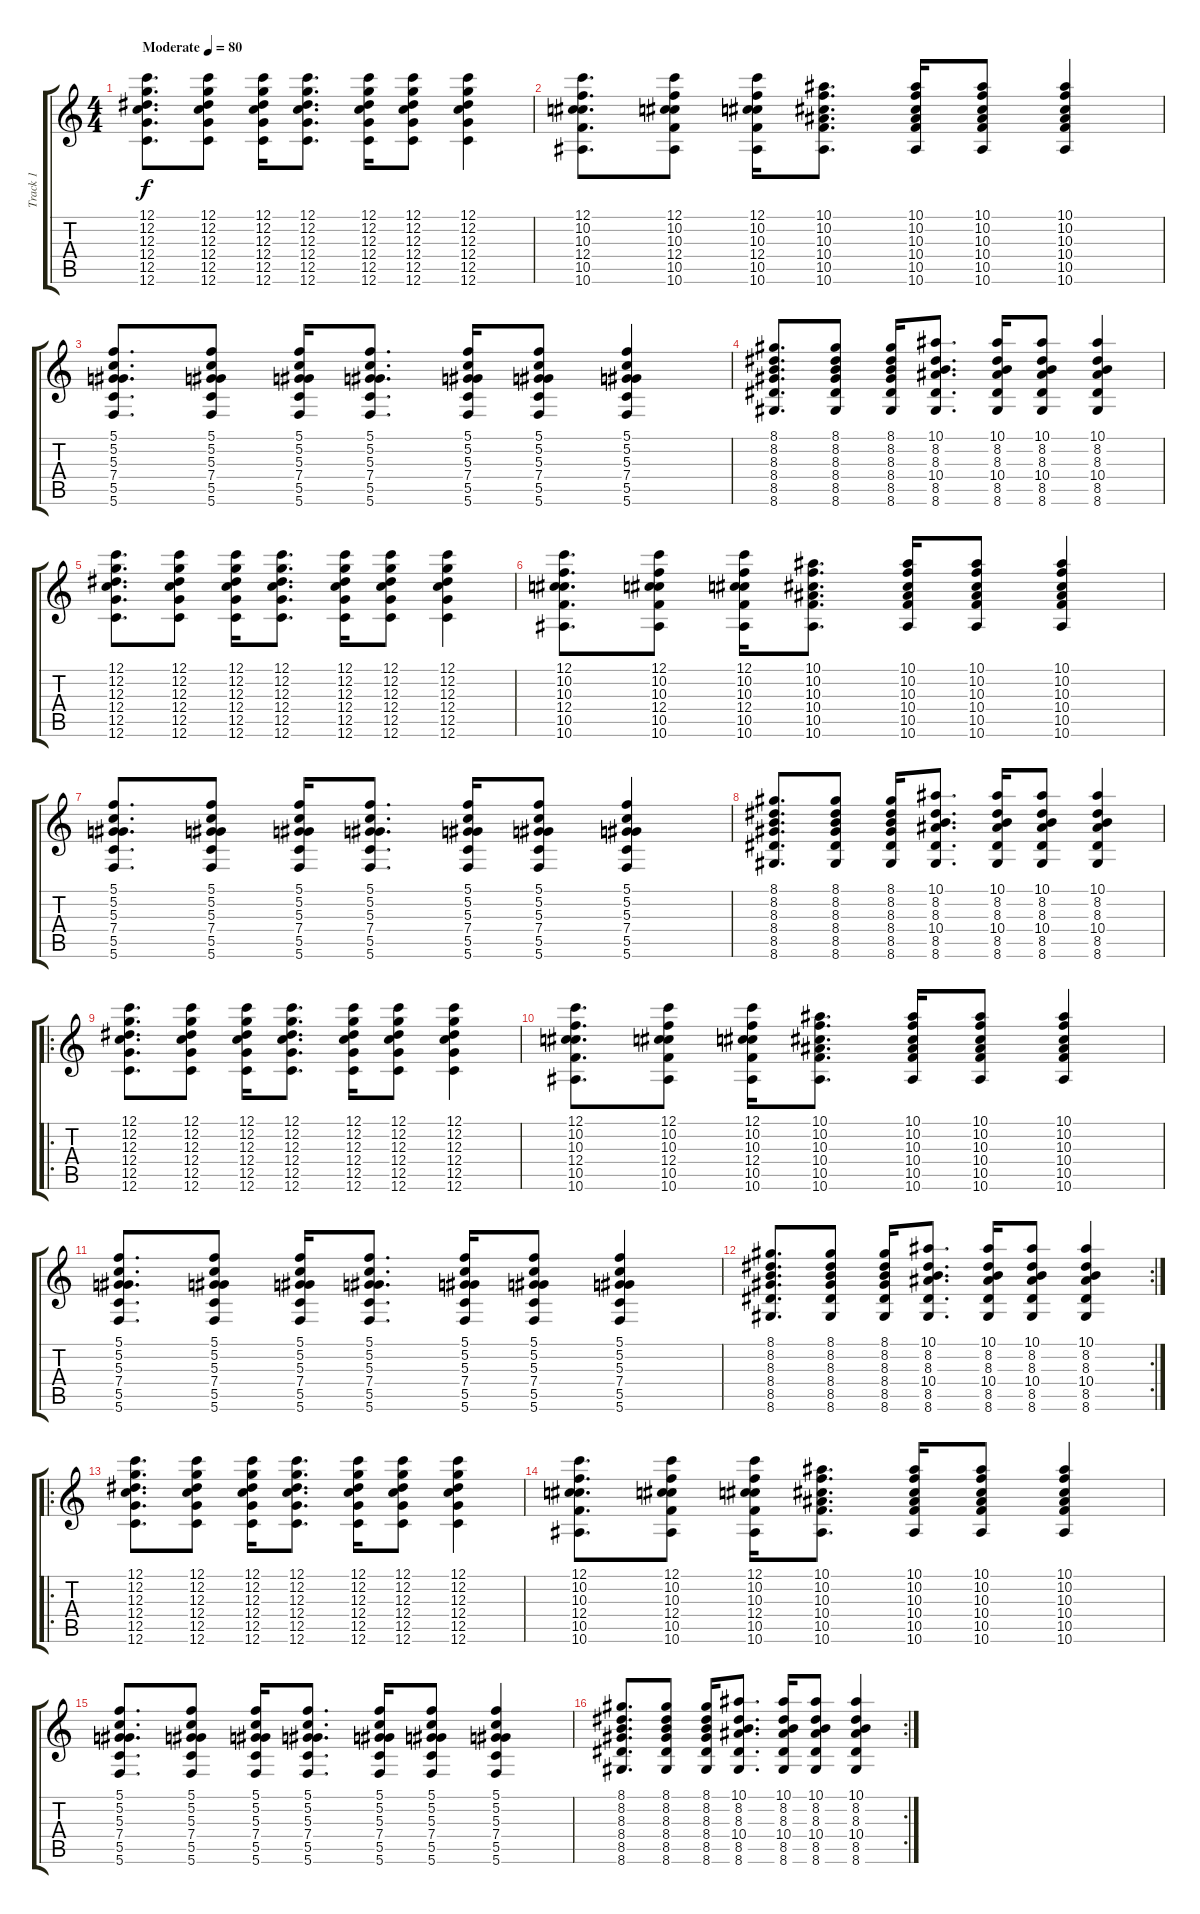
\track ("Track 1" "Track 1") {instrument electricguitarclean}
\staff {score tabs}
\tuning (C4 G3 Eb3 C3 G2 C2) {hide}
\ts (4 4)
\tempo (80 "Moderate")
\clef g2
\ks c
(12.1 12.2 12.3 12.4 12.5 12.6).8{d dy f instrument electricguitarclean} (12.1 12.2 12.3 12.4 12.5 12.6).8 (12.1 12.2 12.3 12.4 12.5 12.6).16 (12.1 12.2 12.3 12.4 12.5 12.6).8{d} (12.1 12.2 12.3 12.4 12.5 12.6).16 (12.1 12.2 12.3 12.4 12.5 12.6).8 (12.1 12.2 12.3 12.4 12.5 12.6).4 |
(12.1 10.2 10.3 12.4 10.5 10.6).8{d} (12.1 10.2 10.3 12.4 10.5 10.6).8 (12.1 10.2 10.3 12.4 10.5 10.6).16 (10.1 10.2 10.3 10.4 10.5 10.6).8{d} (10.1 10.2 10.3 10.4 10.5 10.6).16 (10.1 10.2 10.3 10.4 10.5 10.6).8 (10.1 10.2 10.3 10.4 10.5 10.6).4 |
(5.1 5.2 5.3 7.4 5.5 5.6).8{d} (5.1 5.2 5.3 7.4 5.5 5.6).8 (5.1 5.2 5.3 7.4 5.5 5.6).16 (5.1 5.2 5.3 7.4 5.5 5.6).8{d} (5.1 5.2 5.3 7.4 5.5 5.6).16 (5.1 5.2 5.3 7.4 5.5 5.6).8 (5.1 5.2 5.3 7.4 5.5 5.6).4 |
(8.1 8.2 8.3 8.4 8.5 8.6).8{d} (8.1 8.2 8.3 8.4 8.5 8.6).8 (8.1 8.2 8.3 8.4 8.5 8.6).16 (10.1 8.2 8.3 10.4 8.5 8.6).8{d} (10.1 8.2 8.3 10.4 8.5 8.6).16 (10.1 8.2 8.3 10.4 8.5 8.6).8 (10.1 8.2 8.3 10.4 8.5 8.6).4 |
(12.1 12.2 12.3 12.4 12.5 12.6).8{d} (12.1 12.2 12.3 12.4 12.5 12.6).8 (12.1 12.2 12.3 12.4 12.5 12.6).16 (12.1 12.2 12.3 12.4 12.5 12.6).8{d} (12.1 12.2 12.3 12.4 12.5 12.6).16 (12.1 12.2 12.3 12.4 12.5 12.6).8 (12.1 12.2 12.3 12.4 12.5 12.6).4 |
(12.1 10.2 10.3 12.4 10.5 10.6).8{d} (12.1 10.2 10.3 12.4 10.5 10.6).8 (12.1 10.2 10.3 12.4 10.5 10.6).16 (10.1 10.2 10.3 10.4 10.5 10.6).8{d} (10.1 10.2 10.3 10.4 10.5 10.6).16 (10.1 10.2 10.3 10.4 10.5 10.6).8 (10.1 10.2 10.3 10.4 10.5 10.6).4 |
(5.1 5.2 5.3 7.4 5.5 5.6).8{d} (5.1 5.2 5.3 7.4 5.5 5.6).8 (5.1 5.2 5.3 7.4 5.5 5.6).16 (5.1 5.2 5.3 7.4 5.5 5.6).8{d} (5.1 5.2 5.3 7.4 5.5 5.6).16 (5.1 5.2 5.3 7.4 5.5 5.6).8 (5.1 5.2 5.3 7.4 5.5 5.6).4 |
(8.1 8.2 8.3 8.4 8.5 8.6).8{d} (8.1 8.2 8.3 8.4 8.5 8.6).8 (8.1 8.2 8.3 8.4 8.5 8.6).16 (10.1 8.2 8.3 10.4 8.5 8.6).8{d} (10.1 8.2 8.3 10.4 8.5 8.6).16 (10.1 8.2 8.3 10.4 8.5 8.6).8 (10.1 8.2 8.3 10.4 8.5 8.6).4 |
\ro
(12.1 12.2 12.3 12.4 12.5 12.6).8{d} (12.1 12.2 12.3 12.4 12.5 12.6).8 (12.1 12.2 12.3 12.4 12.5 12.6).16 (12.1 12.2 12.3 12.4 12.5 12.6).8{d} (12.1 12.2 12.3 12.4 12.5 12.6).16 (12.1 12.2 12.3 12.4 12.5 12.6).8 (12.1 12.2 12.3 12.4 12.5 12.6).4 |
(12.1 10.2 10.3 12.4 10.5 10.6).8{d} (12.1 10.2 10.3 12.4 10.5 10.6).8 (12.1 10.2 10.3 12.4 10.5 10.6).16 (10.1 10.2 10.3 10.4 10.5 10.6).8{d} (10.1 10.2 10.3 10.4 10.5 10.6).16 (10.1 10.2 10.3 10.4 10.5 10.6).8 (10.1 10.2 10.3 10.4 10.5 10.6).4 |
(5.1 5.2 5.3 7.4 5.5 5.6).8{d} (5.1 5.2 5.3 7.4 5.5 5.6).8 (5.1 5.2 5.3 7.4 5.5 5.6).16 (5.1 5.2 5.3 7.4 5.5 5.6).8{d} (5.1 5.2 5.3 7.4 5.5 5.6).16 (5.1 5.2 5.3 7.4 5.5 5.6).8 (5.1 5.2 5.3 7.4 5.5 5.6).4 |
\rc 2
(8.1 8.2 8.3 8.4 8.5 8.6).8{d} (8.1 8.2 8.3 8.4 8.5 8.6).8 (8.1 8.2 8.3 8.4 8.5 8.6).16 (10.1 8.2 8.3 10.4 8.5 8.6).8{d} (10.1 8.2 8.3 10.4 8.5 8.6).16 (10.1 8.2 8.3 10.4 8.5 8.6).8 (10.1 8.2 8.3 10.4 8.5 8.6).4 |
\ro
(12.1 12.2 12.3 12.4 12.5 12.6).8{d} (12.1 12.2 12.3 12.4 12.5 12.6).8 (12.1 12.2 12.3 12.4 12.5 12.6).16 (12.1 12.2 12.3 12.4 12.5 12.6).8{d} (12.1 12.2 12.3 12.4 12.5 12.6).16 (12.1 12.2 12.3 12.4 12.5 12.6).8 (12.1 12.2 12.3 12.4 12.5 12.6).4 |
(12.1 10.2 10.3 12.4 10.5 10.6).8{d} (12.1 10.2 10.3 12.4 10.5 10.6).8 (12.1 10.2 10.3 12.4 10.5 10.6).16 (10.1 10.2 10.3 10.4 10.5 10.6).8{d} (10.1 10.2 10.3 10.4 10.5 10.6).16 (10.1 10.2 10.3 10.4 10.5 10.6).8 (10.1 10.2 10.3 10.4 10.5 10.6).4 |
(5.1 5.2 5.3 7.4 5.5 5.6).8{d} (5.1 5.2 5.3 7.4 5.5 5.6).8 (5.1 5.2 5.3 7.4 5.5 5.6).16 (5.1 5.2 5.3 7.4 5.5 5.6).8{d} (5.1 5.2 5.3 7.4 5.5 5.6).16 (5.1 5.2 5.3 7.4 5.5 5.6).8 (5.1 5.2 5.3 7.4 5.5 5.6).4 |
\rc 2
(8.1 8.2 8.3 8.4 8.5 8.6).8{d} (8.1 8.2 8.3 8.4 8.5 8.6).8 (8.1 8.2 8.3 8.4 8.5 8.6).16 (10.1 8.2 8.3 10.4 8.5 8.6).8{d} (10.1 8.2 8.3 10.4 8.5 8.6).16 (10.1 8.2 8.3 10.4 8.5 8.6).8 (10.1 8.2 8.3 10.4 8.5 8.6).4
